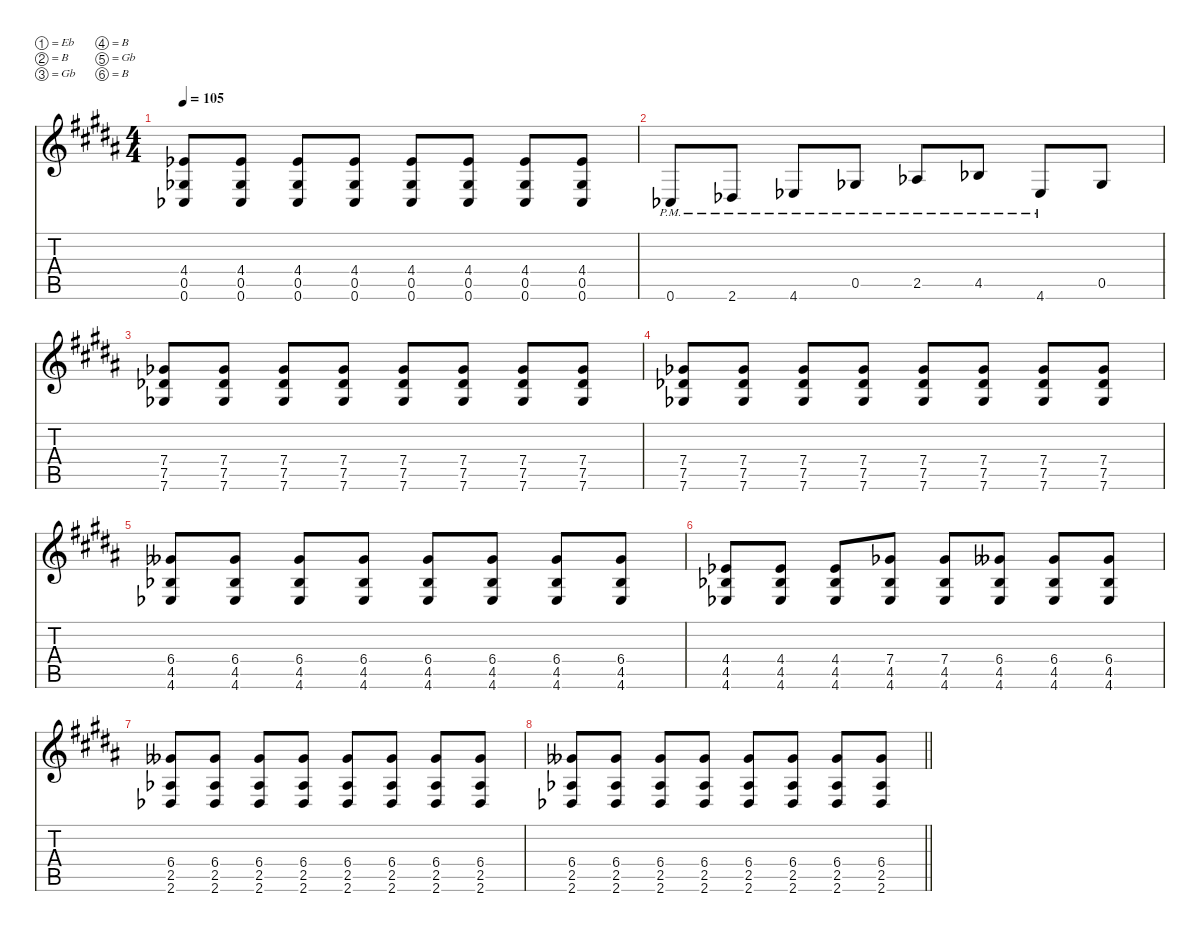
\defaultSystemsLayout 4
\hideDynamics
\bracketExtendMode nobrackets
\singleTrackTrackNamePolicy hidden
\multiTrackTrackNamePolicy hidden
\firstSystemTrackNameMode fullname
\firstSystemTrackNameOrientation horizontal
\otherSystemsTrackNameOrientation horizontal
\track ("Guitar I" "dist.guit.") {mute instrument distortionguitar}
\staff {score tabs}
\tuning (Eb4 B3 Gb3 B2 Gb2 B1)
\ts (4 4)
\tempo 105
\clef g2
\ks b
(4.4{acc b} 0.5{acc b} 0.6{acc b}).8{dy f beam Up} (4.4{acc b} 0.5{acc b} 0.6{acc b}).8{beam Up} (4.4{acc b} 0.5{acc b} 0.6{acc b}).8{beam Up} (4.4{acc b} 0.5{acc b} 0.6{acc b}).8{beam Up} (4.4{acc b} 0.5{acc b} 0.6{acc b}).8{beam Up} (4.4{acc b} 0.5{acc b} 0.6{acc b}).8{beam Up} (4.4{acc b} 0.5{acc b} 0.6{acc b}).8{beam Up} (4.4{acc b} 0.5{acc b} 0.6{acc b}).8{beam Up} |
0.6{pm acc b}.8{beam Up} 2.6{pm acc b}.8{beam Up} 4.6{pm acc b}.8{beam Up} 0.5{pm acc b}.8{beam Up} 2.5{pm acc b}.8{beam Up} 4.5{pm acc b}.8{beam Up} 4.6{pm acc b}.8{beam Up} 0.5{acc b}.8{beam Up} |
(7.4{acc b} 7.5{acc b} 7.6{acc b}).8{beam Up} (7.4{acc b} 7.5{acc b} 7.6{acc b}).8{beam Up} (7.4{acc b} 7.5{acc b} 7.6{acc b}).8{beam Up} (7.4{acc b} 7.5{acc b} 7.6{acc b}).8{beam Up} (7.4{acc b} 7.5{acc b} 7.6{acc b}).8{beam Up} (7.4{acc b} 7.5{acc b} 7.6{acc b}).8{beam Up} (7.4{acc b} 7.5{acc b} 7.6{acc b}).8{beam Up} (7.4{acc b} 7.5{acc b} 7.6{acc b}).8{beam Up} |
(7.4{acc b} 7.5{acc b} 7.6{acc b}).8{beam Up} (7.4{acc b} 7.5{acc b} 7.6{acc b}).8{beam Up} (7.4{acc b} 7.5{acc b} 7.6{acc b}).8{beam Up} (7.4{acc b} 7.5{acc b} 7.6{acc b}).8{beam Up} (7.4{acc b} 7.5{acc b} 7.6{acc b}).8{beam Up} (7.4{acc b} 7.5{acc b} 7.6{acc b}).8{beam Up} (7.4{acc b} 7.5{acc b} 7.6{acc b}).8{beam Up} (7.4{acc b} 7.5{acc b} 7.6{acc b}).8{beam Up} |
(6.4{acc bb} 4.5{acc b} 4.6{acc b}).8{beam Up} (6.4{acc bb} 4.5{acc b} 4.6{acc b}).8{beam Up} (6.4{acc bb} 4.5{acc b} 4.6{acc b}).8{beam Up} (6.4{acc bb} 4.5{acc b} 4.6{acc b}).8{beam Up} (6.4{acc bb} 4.5{acc b} 4.6{acc b}).8{beam Up} (6.4{acc bb} 4.5{acc b} 4.6{acc b}).8{beam Up} (6.4{acc bb} 4.5{acc b} 4.6{acc b}).8{beam Up} (6.4{acc bb} 4.5{acc b} 4.6{acc b}).8{beam Up} |
(4.4{acc b} 4.5{acc b} 4.6{acc b}).8{beam Up} (4.4{acc b} 4.5{acc b} 4.6{acc b}).8{beam Up} (4.4{acc b} 4.5{acc b} 4.6{acc b}).8{beam Up} (7.4{acc b} 4.5{acc b} 4.6{acc b}).8{beam Up} (7.4{acc b} 4.5{acc b} 4.6{acc b}).8{beam Up} (6.4{acc bb} 4.5{acc b} 4.6{acc b}).8{beam Up} (6.4{acc bb} 4.5{acc b} 4.6{acc b}).8{beam Up} (6.4{acc bb} 4.5{acc b} 4.6{acc b}).8{beam Up} |
(6.4{acc bb} 2.5{acc b} 2.6{acc b}).8{beam Up} (6.4{acc bb} 2.5{acc b} 2.6{acc b}).8{beam Up} (6.4{acc bb} 2.5{acc b} 2.6{acc b}).8{beam Up} (6.4{acc bb} 2.5{acc b} 2.6{acc b}).8{beam Up} (6.4{acc bb} 2.5{acc b} 2.6{acc b}).8{beam Up} (6.4{acc bb} 2.5{acc b} 2.6{acc b}).8{beam Up} (6.4{acc bb} 2.5{acc b} 2.6{acc b}).8{beam Up} (6.4{acc bb} 2.5{acc b} 2.6{acc b}).8{beam Up} |
\barLineRight lightlight
(6.4{acc bb} 2.5{acc b} 2.6{acc b}).8{beam Up} (6.4{acc bb} 2.5{acc b} 2.6{acc b}).8{beam Up} (6.4{acc bb} 2.5{acc b} 2.6{acc b}).8{beam Up} (6.4{acc bb} 2.5{acc b} 2.6{acc b}).8{beam Up} (6.4{acc bb} 2.5{acc b} 2.6{acc b}).8{beam Up} (6.4{acc bb} 2.5{acc b} 2.6{acc b}).8{beam Up} (6.4{acc bb} 2.5{acc b} 2.6{acc b}).8{beam Up} (6.4{acc bb} 2.5{acc b} 2.6{acc b}).8{beam Up}
